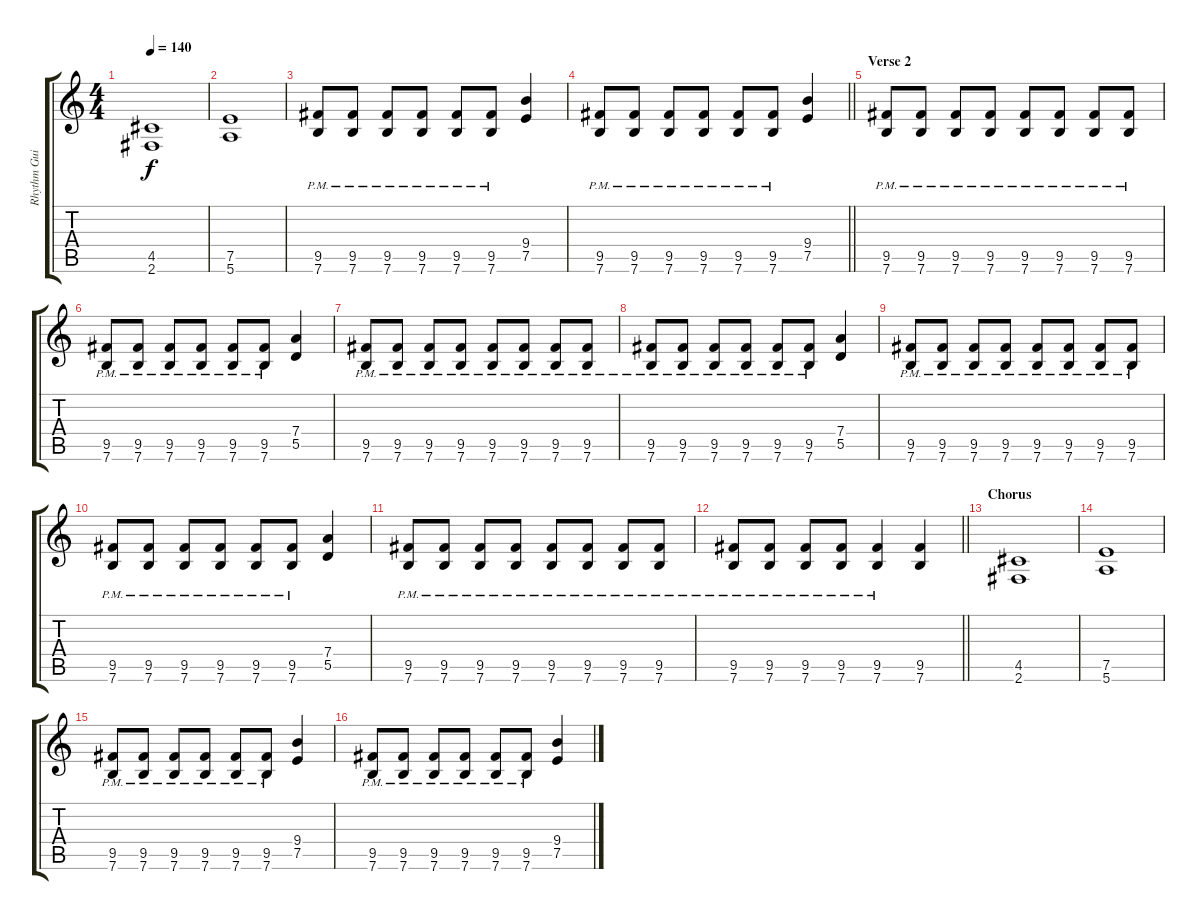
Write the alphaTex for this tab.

\track ("Rhythm Guitar" "Rhythm Gui") {instrument distortionguitar}
\staff {score tabs}
\tuning (E4 B3 G3 D3 A2 E2) {hide}
\ts (4 4)
\tempo 140
\clef g2
\ks c
(4.5 2.6).1{dy f} |
(7.5 5.6).1 |
(9.5{pm} 7.6{pm}).8 (9.5{pm} 7.6{pm}).8 (9.5{pm} 7.6{pm}).8 (9.5{pm} 7.6{pm}).8 (9.5{pm} 7.6{pm}).8 (9.5{pm} 7.6{pm}).8 (9.4 7.5).4 |
\barLineRight lightlight
(9.5{pm} 7.6{pm}).8 (9.5{pm} 7.6{pm}).8 (9.5{pm} 7.6{pm}).8 (9.5{pm} 7.6{pm}).8 (9.5{pm} 7.6{pm}).8 (9.5{pm} 7.6{pm}).8 (9.4 7.5).4 |
\section ("" "Verse 2")
(9.5{pm} 7.6{pm}).8 (9.5{pm} 7.6{pm}).8 (9.5{pm} 7.6{pm}).8 (9.5{pm} 7.6{pm}).8 (9.5{pm} 7.6{pm}).8 (9.5{pm} 7.6{pm}).8 (9.5{pm} 7.6{pm}).8 (9.5{pm} 7.6{pm}).8 |
(9.5{pm} 7.6{pm}).8 (9.5{pm} 7.6{pm}).8 (9.5{pm} 7.6{pm}).8 (9.5{pm} 7.6{pm}).8 (9.5{pm} 7.6{pm}).8 (9.5{pm} 7.6{pm}).8 (7.4 5.5).4 |
(9.5{pm} 7.6{pm}).8 (9.5{pm} 7.6{pm}).8 (9.5{pm} 7.6{pm}).8 (9.5{pm} 7.6{pm}).8 (9.5{pm} 7.6{pm}).8 (9.5{pm} 7.6{pm}).8 (9.5{pm} 7.6{pm}).8 (9.5{pm} 7.6{pm}).8 |
(9.5{pm} 7.6{pm}).8 (9.5{pm} 7.6{pm}).8 (9.5{pm} 7.6{pm}).8 (9.5{pm} 7.6{pm}).8 (9.5{pm} 7.6{pm}).8 (9.5{pm} 7.6{pm}).8 (7.4 5.5).4 |
(9.5{pm} 7.6{pm}).8 (9.5{pm} 7.6{pm}).8 (9.5{pm} 7.6{pm}).8 (9.5{pm} 7.6{pm}).8 (9.5{pm} 7.6{pm}).8 (9.5{pm} 7.6{pm}).8 (9.5{pm} 7.6{pm}).8 (9.5{pm} 7.6{pm}).8 |
(9.5{pm} 7.6{pm}).8 (9.5{pm} 7.6{pm}).8 (9.5{pm} 7.6{pm}).8 (9.5{pm} 7.6{pm}).8 (9.5{pm} 7.6{pm}).8 (9.5{pm} 7.6{pm}).8 (7.4 5.5).4 |
(9.5{pm} 7.6{pm}).8 (9.5{pm} 7.6{pm}).8 (9.5{pm} 7.6{pm}).8 (9.5{pm} 7.6{pm}).8 (9.5{pm} 7.6{pm}).8 (9.5{pm} 7.6{pm}).8 (9.5{pm} 7.6{pm}).8 (9.5{pm} 7.6{pm}).8 |
\barLineRight lightlight
(9.5{pm} 7.6{pm}).8 (9.5{pm} 7.6{pm}).8 (9.5{pm} 7.6{pm}).8 (9.5{pm} 7.6{pm}).8 (9.5{pm} 7.6{pm}).4 (9.5 7.6).4 |
\section ("" "Chorus")
(4.5 2.6).1 |
(7.5 5.6).1 |
(9.5{pm} 7.6{pm}).8 (9.5{pm} 7.6{pm}).8 (9.5{pm} 7.6{pm}).8 (9.5{pm} 7.6{pm}).8 (9.5{pm} 7.6{pm}).8 (9.5{pm} 7.6{pm}).8 (9.4 7.5).4 |
(9.5{pm} 7.6{pm}).8 (9.5{pm} 7.6{pm}).8 (9.5{pm} 7.6{pm}).8 (9.5{pm} 7.6{pm}).8 (9.5{pm} 7.6{pm}).8 (9.5{pm} 7.6{pm}).8 (9.4 7.5).4
